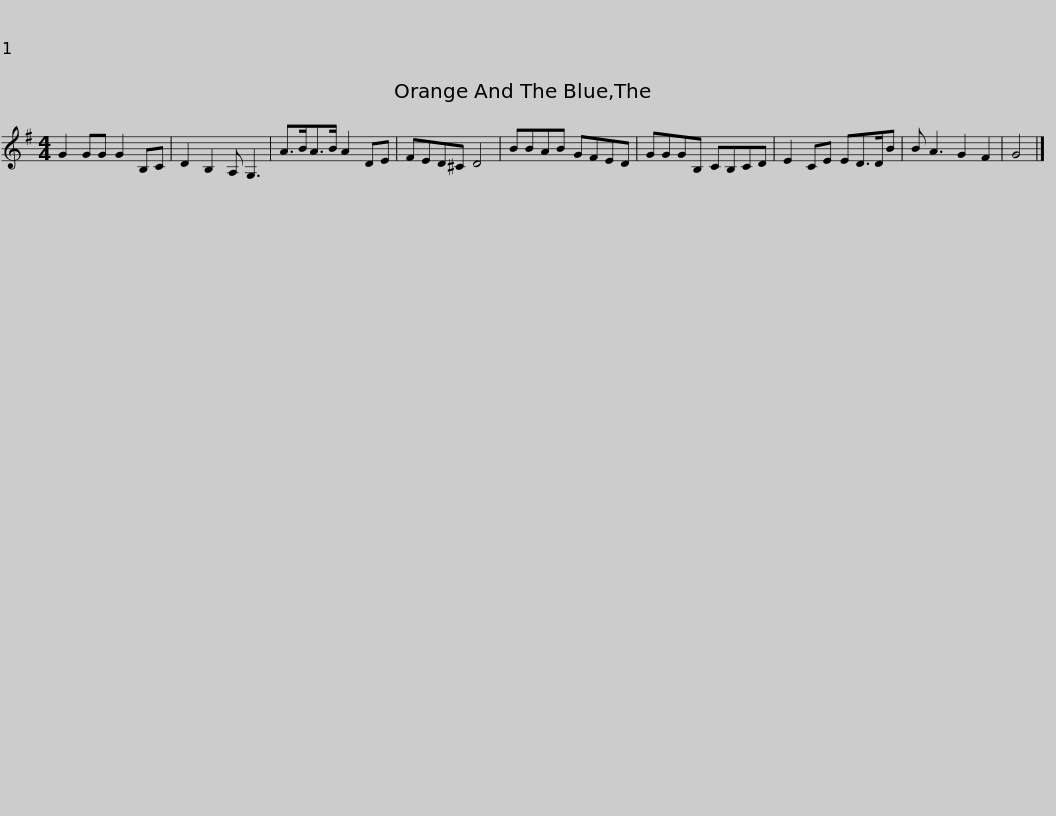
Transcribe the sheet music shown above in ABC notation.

X:1
L:1/8
M:4/4
I:linebreak $
K:G
V:1 treble
V:1
 G2 GG G2 B,C | D2 B,2 A, G,3 | A>BA>B A2 DE | FED^C D4 | BBAB GFED | %5
 GGGB, CB,CD |$ E2 CE ED>DB | B A3 G2 F2 | G4 |] %9
